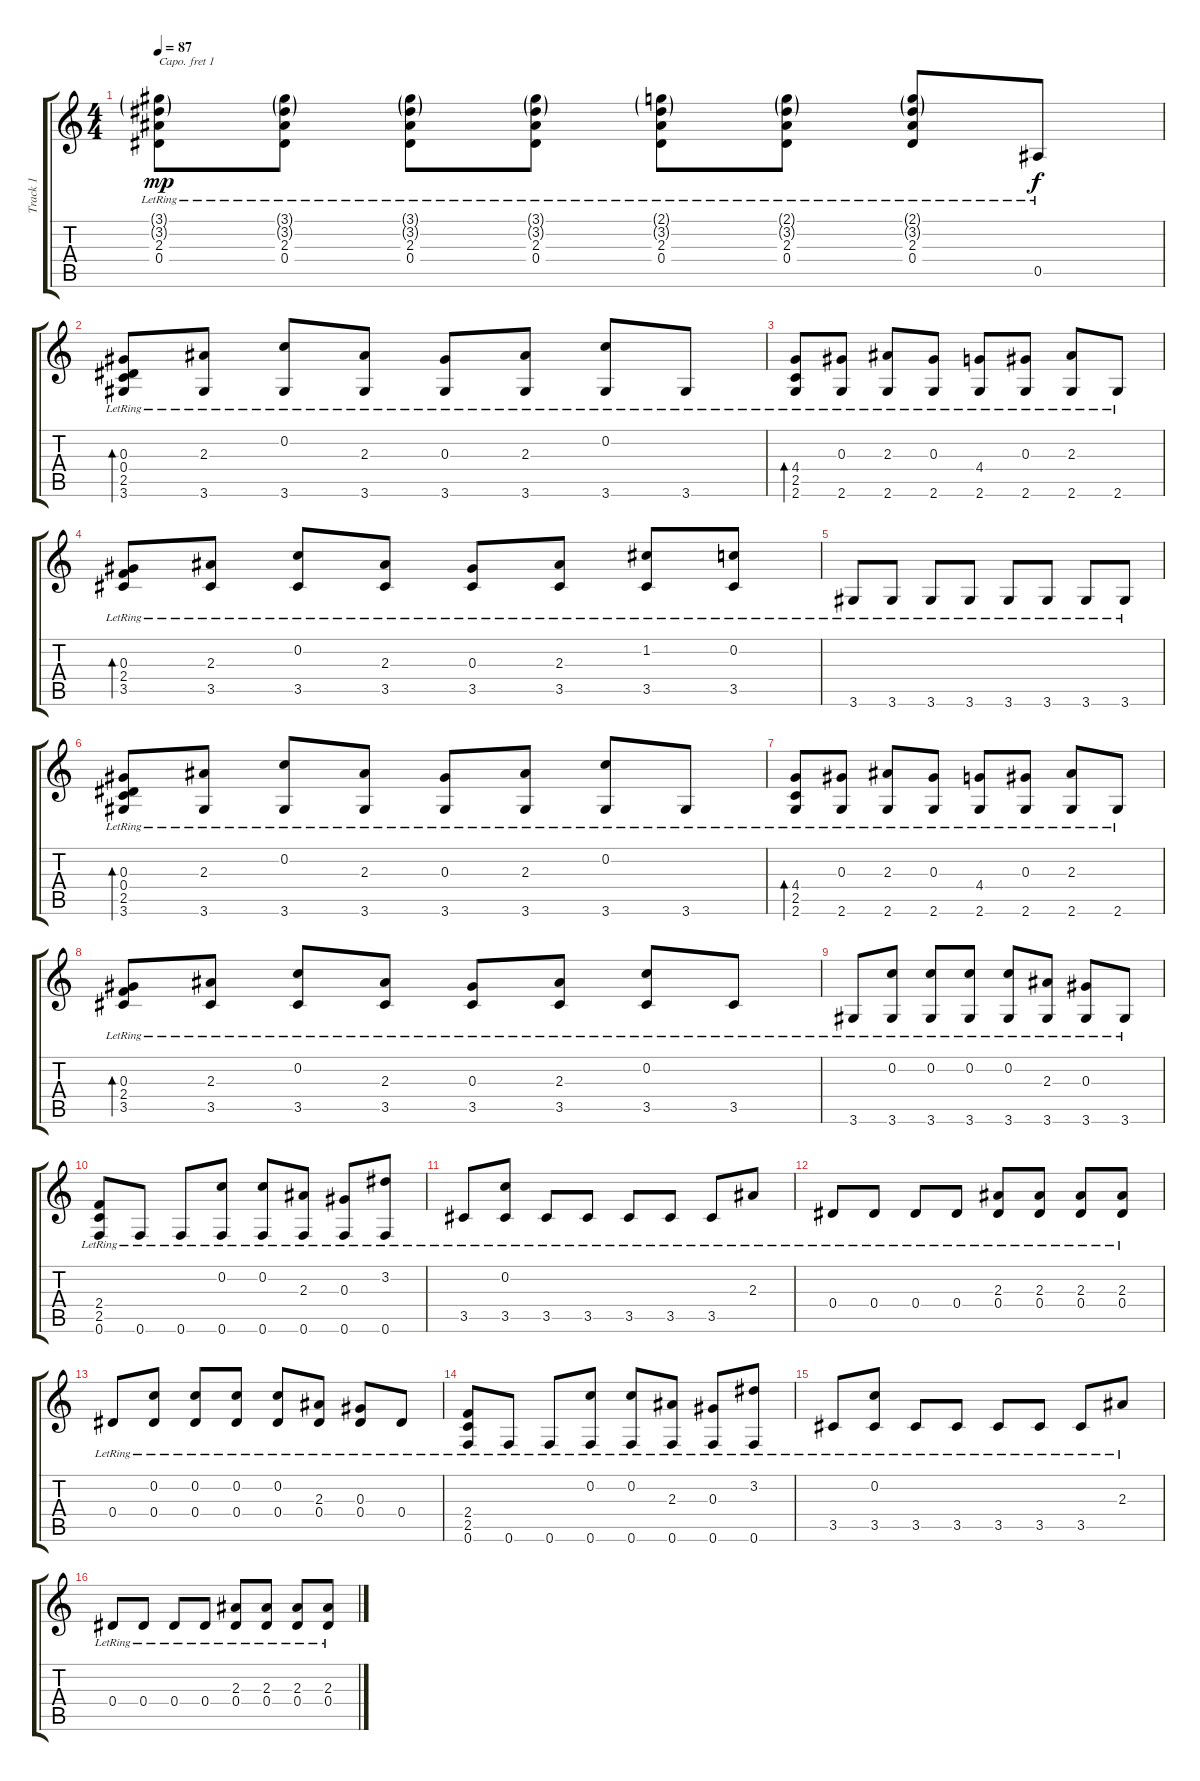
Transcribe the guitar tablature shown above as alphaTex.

\track ("Track 1" "Track 1") {instrument acousticguitarsteel}
\staff {score tabs}
\capo 1
\tuning (E4 B3 G3 D3 A2 E2) {hide}
\ts (4 4)
\tempo 87
\clef g2
\ks c
(3.1{g lr} 3.2{g lr} 2.3{lr} 0.4{lr}).8{dy mp} (3.1{g lr} 3.2{g lr} 2.3{lr} 0.4{lr}).8 (3.1{g lr} 3.2{g lr} 2.3{lr} 0.4{lr}).8 (3.1{g lr} 3.2{g lr} 2.3{lr} 0.4{lr}).8 (2.1{g lr} 3.2{g lr} 2.3{lr} 0.4{lr}).8 (2.1{g lr} 3.2{g lr} 2.3{lr} 0.4{lr}).8 (2.1{g lr} 3.2{g lr} 2.3{lr} 0.4{lr}).8 0.5{lr}.8{dy f} |
(0.3{lr} 0.4{lr} 2.5{lr} 3.6{lr}).8{bd 60} (2.3{lr} 3.6{lr}).8 (0.2{lr} 3.6{lr}).8 (2.3{lr} 3.6{lr}).8 (0.3{lr} 3.6{lr}).8 (2.3{lr} 3.6{lr}).8 (0.2{lr} 3.6{lr}).8 3.6{lr}.8 |
(4.4{lr} 2.5{lr} 2.6{lr}).8{bd 60} (0.3{lr} 2.6{lr}).8 (2.3{lr} 2.6{lr}).8 (0.3{lr} 2.6{lr}).8 (4.4{lr} 2.6{lr}).8 (0.3{lr} 2.6{lr}).8 (2.3{lr} 2.6{lr}).8 2.6{lr}.8 |
(0.3{lr} 2.4{lr} 3.5{lr}).8{bd 60} (2.3{lr} 3.5{lr}).8 (0.2{lr} 3.5{lr}).8 (2.3{lr} 3.5{lr}).8 (0.3{lr} 3.5{lr}).8 (2.3{lr} 3.5{lr}).8 (1.2{lr} 3.5{lr}).8 (0.2{lr} 3.5{lr}).8 |
3.6{lr}.8 3.6{lr}.8 3.6{lr}.8 3.6{lr}.8 3.6{lr}.8 3.6{lr}.8 3.6{lr}.8 3.6{lr}.8 |
(0.3{lr} 0.4{lr} 2.5{lr} 3.6{lr}).8{bd 60} (2.3{lr} 3.6{lr}).8 (0.2{lr} 3.6{lr}).8 (2.3{lr} 3.6{lr}).8 (0.3{lr} 3.6{lr}).8 (2.3{lr} 3.6{lr}).8 (0.2{lr} 3.6{lr}).8 3.6{lr}.8 |
(4.4{lr} 2.5{lr} 2.6{lr}).8{bd 60} (0.3{lr} 2.6{lr}).8 (2.3{lr} 2.6{lr}).8 (0.3{lr} 2.6{lr}).8 (4.4{lr} 2.6{lr}).8 (0.3{lr} 2.6{lr}).8 (2.3{lr} 2.6{lr}).8 2.6{lr}.8 |
(0.3{lr} 2.4{lr} 3.5{lr}).8{bd 60} (2.3{lr} 3.5{lr}).8 (0.2{lr} 3.5{lr}).8 (2.3{lr} 3.5{lr}).8 (0.3{lr} 3.5{lr}).8 (2.3{lr} 3.5{lr}).8 (0.2{lr} 3.5{lr}).8 3.5{lr}.8 |
3.6{lr}.8 (0.2{lr} 3.6{lr}).8 (0.2{lr} 3.6{lr}).8 (0.2{lr} 3.6{lr}).8 (0.2{lr} 3.6{lr}).8 (2.3{lr} 3.6{lr}).8 (0.3{lr} 3.6{lr}).8 3.6{lr}.8 |
(2.4{lr} 2.5{lr} 0.6{lr}).8 0.6{lr}.8 0.6{lr}.8 (0.2{lr} 0.6{lr}).8 (0.2{lr} 0.6{lr}).8 (2.3{lr} 0.6{lr}).8 (0.3{lr} 0.6{lr}).8 (3.2{lr} 0.6{lr}).8 |
3.5{lr}.8 (0.2{lr} 3.5{lr}).8 3.5{lr}.8 3.5{lr}.8 3.5{lr}.8 3.5{lr}.8 3.5{lr}.8 2.3{lr}.8 |
0.4{lr}.8 0.4{lr}.8 0.4{lr}.8 0.4{lr}.8 (2.3{lr} 0.4{lr}).8 (2.3{lr} 0.4{lr}).8 (2.3{lr} 0.4{lr}).8 (2.3{lr} 0.4{lr}).8 |
0.4{lr}.8 (0.2{lr} 0.4{lr}).8 (0.2{lr} 0.4{lr}).8 (0.2{lr} 0.4{lr}).8 (0.2{lr} 0.4{lr}).8 (2.3{lr} 0.4{lr}).8 (0.3{lr} 0.4{lr}).8 0.4{lr}.8 |
(2.4{lr} 2.5{lr} 0.6{lr}).8 0.6{lr}.8 0.6{lr}.8 (0.2{lr} 0.6{lr}).8 (0.2{lr} 0.6{lr}).8 (2.3{lr} 0.6{lr}).8 (0.3{lr} 0.6{lr}).8 (3.2{lr} 0.6{lr}).8 |
3.5{lr}.8 (0.2{lr} 3.5{lr}).8 3.5{lr}.8 3.5{lr}.8 3.5{lr}.8 3.5{lr}.8 3.5{lr}.8 2.3{lr}.8 |
0.4{lr}.8 0.4{lr}.8 0.4{lr}.8 0.4{lr}.8 (2.3{lr} 0.4{lr}).8 (2.3{lr} 0.4{lr}).8 (2.3{lr} 0.4{lr}).8 (2.3{lr} 0.4{lr}).8
